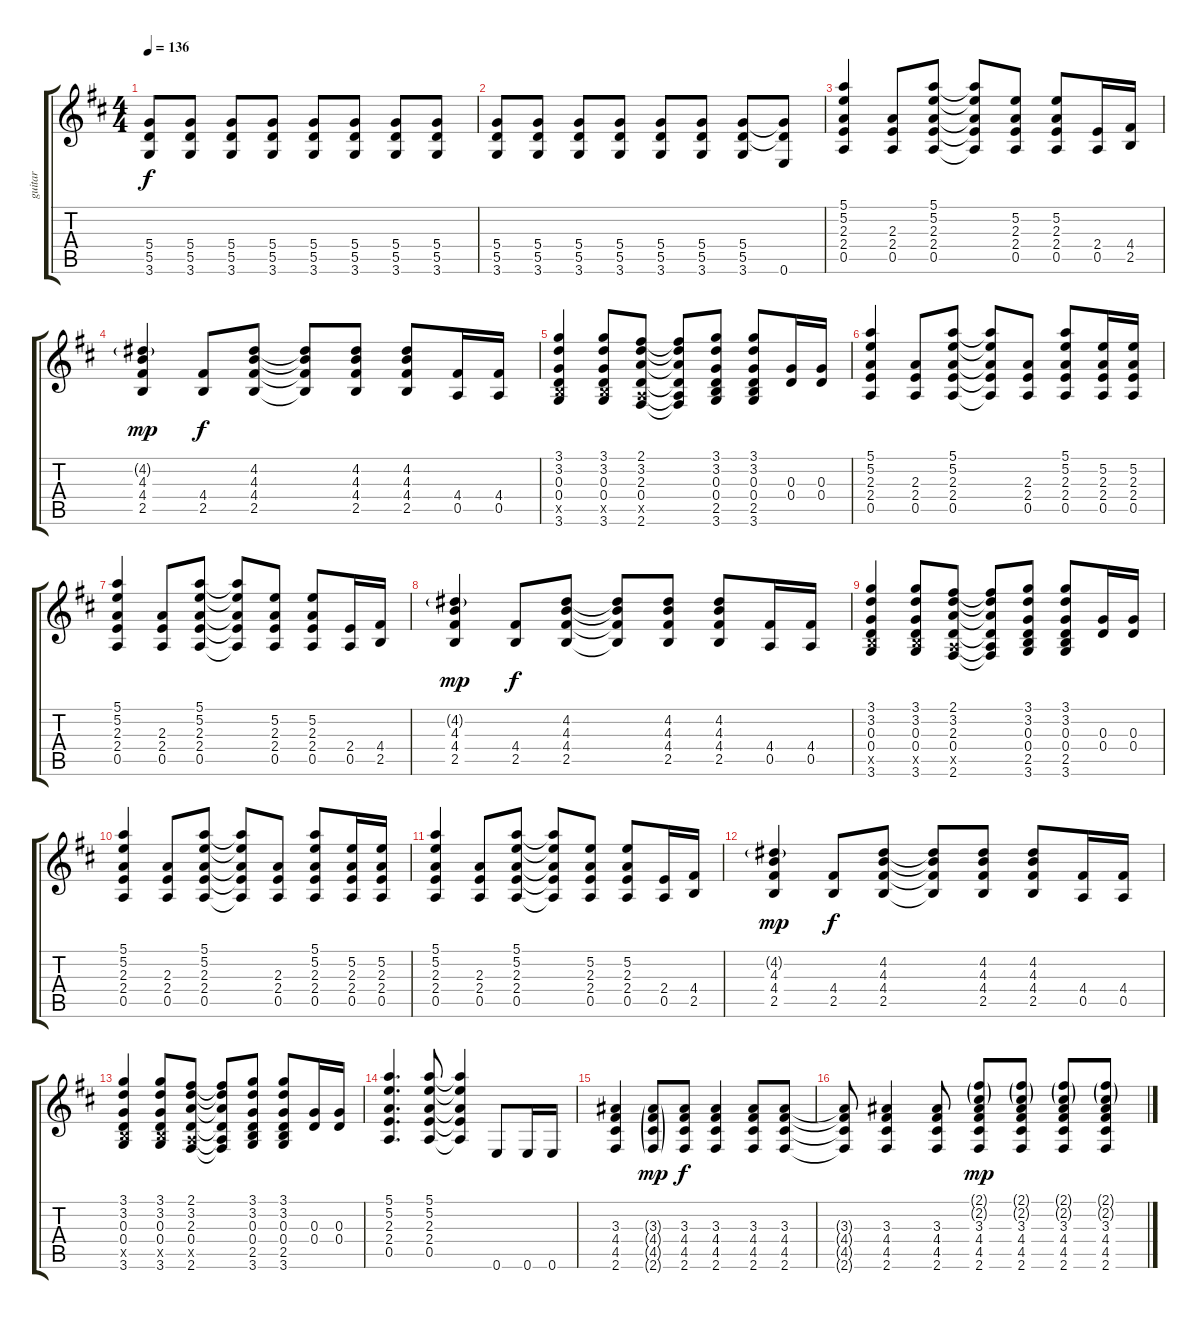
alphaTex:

\track ("guitar" "guitar") {instrument acousticguitarnylon}
\staff {score tabs}
\tuning (E4 B3 G3 D3 A2 E2) {hide}
\ts (4 4)
\tempo 136
\clef g2
\ks d
(5.4 5.5 3.6).8{dy f} (5.4 5.5 3.6).8 (5.4 5.5 3.6).8 (5.4 5.5 3.6).8 (5.4 5.5 3.6).8 (5.4 5.5 3.6).8 (5.4 5.5 3.6).8 (5.4 5.5 3.6).8 |
(5.4 5.5 3.6).8 (5.4 5.5 3.6).8 (5.4 5.5 3.6).8 (5.4 5.5 3.6).8 (5.4 5.5 3.6).8 (5.4 5.5 3.6).8 (5.4 5.5 3.6).8 (5.4{t} 5.5{t} 0.6).8 |
(5.1 5.2 2.3 2.4 0.5).4 (2.3 2.4 0.5).8 (5.1 5.2 2.3 2.4 0.5).8 (5.1{t} 5.2{t} 2.3{t} 2.4{t} 0.5{t}).8 (5.2 2.3 2.4 0.5).8 (5.2 2.3 2.4 0.5).8 (2.4 0.5).16 (4.4 2.5).16 |
(4.2{g} 4.3 4.4 2.5).4{dy mp} (4.4 2.5).8{dy f} (4.2 4.3 4.4 2.5).8 (4.2{t} 4.3{t} 4.4{t} 2.5{t}).8 (4.2 4.3 4.4 2.5).8 (4.2 4.3 4.4 2.5).8 (4.4 0.5).16 (4.4 0.5).16 |
(3.1 3.2 0.3 0.4 2.5{x} 3.6).4 (3.1 3.2 0.3 0.4 2.5{x} 3.6).8 (2.1 3.2 2.3 0.4 0.5{x} 2.6).8 (2.1{t} 3.2{t} 2.3{t} 0.4{t} 0.5{t} 2.6{t}).8 (3.1 3.2 0.3 0.4 2.5 3.6).8 (3.1 3.2 0.3 0.4 2.5 3.6).8 (0.3 0.4).16 (0.3 0.4).16 |
(5.1 5.2 2.3 2.4 0.5).4 (2.3 2.4 0.5).8 (5.1 5.2 2.3 2.4 0.5).8 (5.1{t} 5.2{t} 2.3{t} 2.4{t} 0.5{t}).8 (2.3 2.4 0.5).8 (5.1 5.2 2.3 2.4 0.5).8 (5.2 2.3 2.4 0.5).16 (5.2 2.3 2.4 0.5).16 |
(5.1 5.2 2.3 2.4 0.5).4 (2.3 2.4 0.5).8 (5.1 5.2 2.3 2.4 0.5).8 (5.1{t} 5.2{t} 2.3{t} 2.4{t} 0.5{t}).8 (5.2 2.3 2.4 0.5).8 (5.2 2.3 2.4 0.5).8 (2.4 0.5).16 (4.4 2.5).16 |
(4.2{g} 4.3 4.4 2.5).4{dy mp} (4.4 2.5).8{dy f} (4.2 4.3 4.4 2.5).8 (4.2{t} 4.3{t} 4.4{t} 2.5{t}).8 (4.2 4.3 4.4 2.5).8 (4.2 4.3 4.4 2.5).8 (4.4 0.5).16 (4.4 0.5).16 |
(3.1 3.2 0.3 0.4 2.5{x} 3.6).4 (3.1 3.2 0.3 0.4 2.5{x} 3.6).8 (2.1 3.2 2.3 0.4 0.5{x} 2.6).8 (2.1{t} 3.2{t} 2.3{t} 0.4{t} 0.5{t} 2.6{t}).8 (3.1 3.2 0.3 0.4 2.5 3.6).8 (3.1 3.2 0.3 0.4 2.5 3.6).8 (0.3 0.4).16 (0.3 0.4).16 |
(5.1 5.2 2.3 2.4 0.5).4 (2.3 2.4 0.5).8 (5.1 5.2 2.3 2.4 0.5).8 (5.1{t} 5.2{t} 2.3{t} 2.4{t} 0.5{t}).8 (2.3 2.4 0.5).8 (5.1 5.2 2.3 2.4 0.5).8 (5.2 2.3 2.4 0.5).16 (5.2 2.3 2.4 0.5).16 |
(5.1 5.2 2.3 2.4 0.5).4 (2.3 2.4 0.5).8 (5.1 5.2 2.3 2.4 0.5).8 (5.1{t} 5.2{t} 2.3{t} 2.4{t} 0.5{t}).8 (5.2 2.3 2.4 0.5).8 (5.2 2.3 2.4 0.5).8 (2.4 0.5).16 (4.4 2.5).16 |
(4.2{g} 4.3 4.4 2.5).4{dy mp} (4.4 2.5).8{dy f} (4.2 4.3 4.4 2.5).8 (4.2{t} 4.3{t} 4.4{t} 2.5{t}).8 (4.2 4.3 4.4 2.5).8 (4.2 4.3 4.4 2.5).8 (4.4 0.5).16 (4.4 0.5).16 |
(3.1 3.2 0.3 0.4 2.5{x} 3.6).4 (3.1 3.2 0.3 0.4 2.5{x} 3.6).8 (2.1 3.2 2.3 0.4 0.5{x} 2.6).8 (2.1{t} 3.2{t} 2.3{t} 0.4{t} 0.5{t} 2.6{t}).8 (3.1 3.2 0.3 0.4 2.5 3.6).8 (3.1 3.2 0.3 0.4 2.5 3.6).8 (0.3 0.4).16 (0.3 0.4).16 |
(5.1 5.2 2.3 2.4 0.5).4{d} (5.1 5.2 2.3 2.4 0.5).8 (5.1{t} 5.2{t} 2.3{t} 2.4{t} 0.5{t}).4 0.6.8 0.6.16 0.6.16 |
(3.3 4.4 4.5 2.6).4 (3.3{g} 4.4{g} 4.5{g} 2.6{g}).8{dy mp} (3.3 4.4 4.5 2.6).8{dy f} (3.3 4.4 4.5 2.6).4 (3.3 4.4 4.5 2.6).8 (3.3 4.4 4.5 2.6).8 |
(3.3{t} 4.4{t} 4.5{t} 2.6{t}).8 (3.3 4.4 4.5 2.6).4 (3.3 4.4 4.5 2.6).8 (2.1{g} 2.2{g} 3.3 4.4 4.5 2.6).8{dy mp} (2.1{g} 2.2{g} 3.3 4.4 4.5 2.6).8 (2.1{g} 2.2{g} 3.3 4.4 4.5 2.6).8 (2.1{g} 2.2{g} 3.3 4.4 4.5 2.6).8
